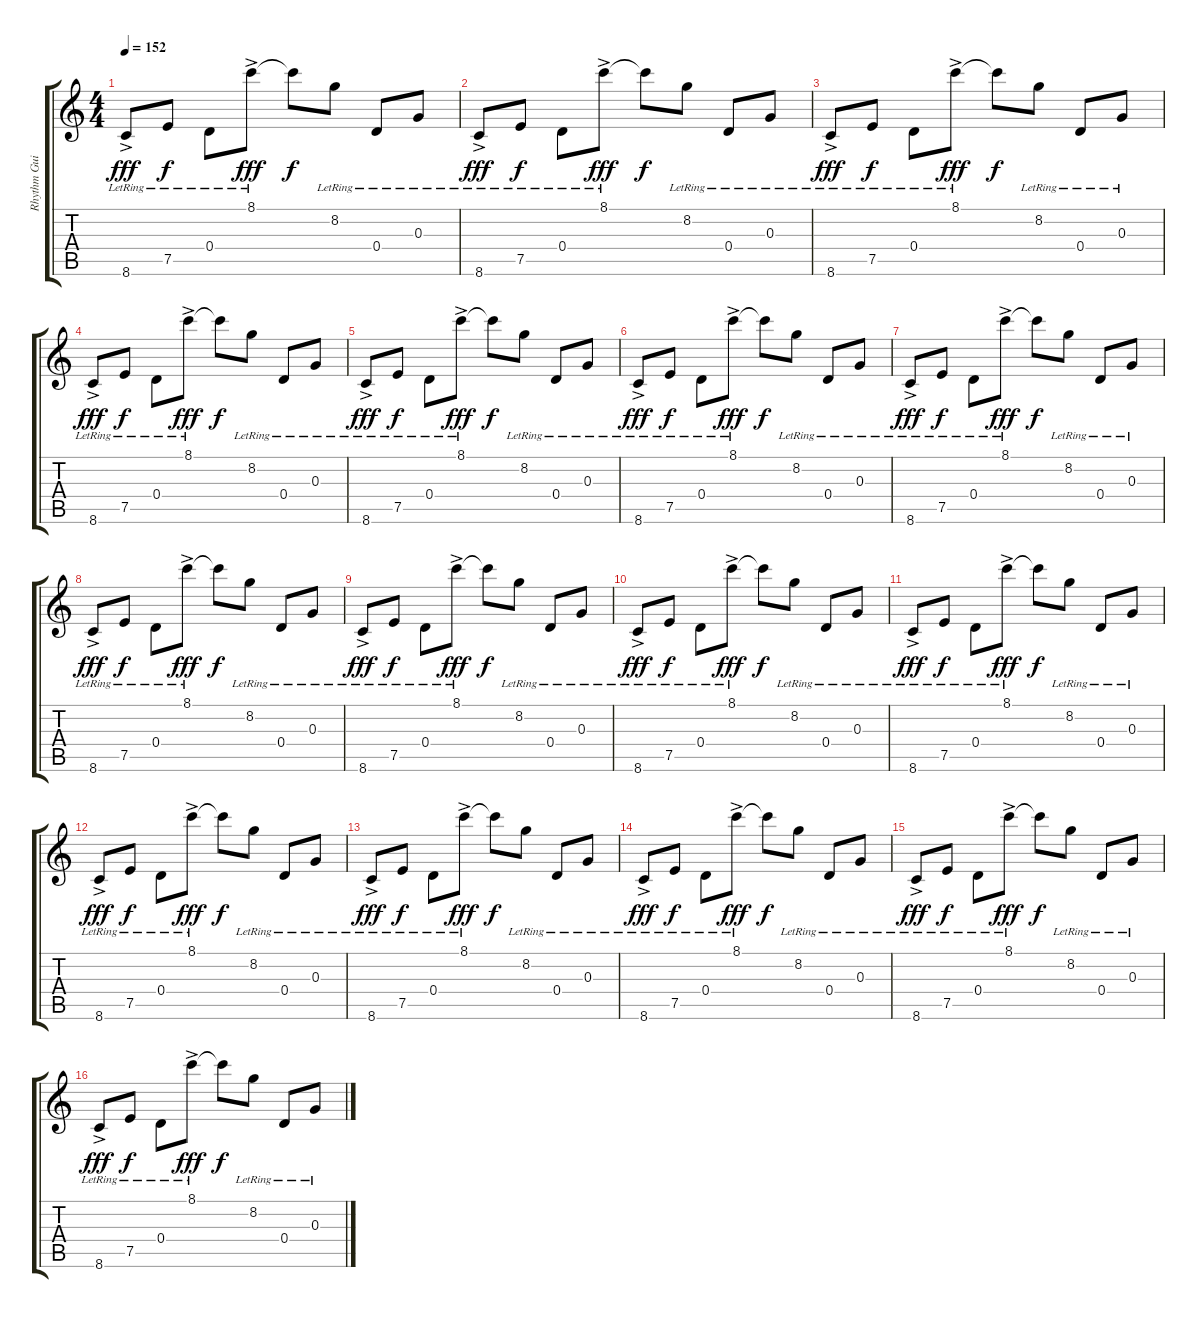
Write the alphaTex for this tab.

\track ("Rhythm Guitar 1" "Rhythm Gui") {instrument acousticguitarsteel}
\staff {score tabs}
\tuning (E4 B3 G3 D3 A2 E2) {hide}
\ts (4 4)
\tempo 152
\clef g2
\ks c
8.6{ac lr}.8{dy fff} 7.5{lr}.8{dy f} 0.4{lr}.8 8.1{ac lr}.8{dy fff} 8.1{t}.8{dy f} 8.2{lr}.8 0.4{lr}.8 0.3{lr}.8 |
8.6{ac lr}.8{dy fff} 7.5{lr}.8{dy f} 0.4{lr}.8 8.1{ac lr}.8{dy fff} 8.1{t}.8{dy f} 8.2{lr}.8 0.4{lr}.8 0.3{lr}.8 |
8.6{ac lr}.8{dy fff} 7.5{lr}.8{dy f} 0.4{lr}.8 8.1{ac lr}.8{dy fff} 8.1{t}.8{dy f} 8.2{lr}.8 0.4{lr}.8 0.3{lr}.8 |
8.6{ac lr}.8{dy fff volume 10} 7.5{lr}.8{dy f} 0.4{lr}.8 8.1{ac lr}.8{dy fff} 8.1{t}.8{dy f} 8.2{lr}.8 0.4{lr}.8 0.3{lr}.8 |
8.6{ac lr}.8{dy fff} 7.5{lr}.8{dy f} 0.4{lr}.8 8.1{ac lr}.8{dy fff} 8.1{t}.8{dy f} 8.2{lr}.8 0.4{lr}.8 0.3{lr}.8 |
8.6{ac lr}.8{dy fff} 7.5{lr}.8{dy f} 0.4{lr}.8 8.1{ac lr}.8{dy fff} 8.1{t}.8{dy f} 8.2{lr}.8 0.4{lr}.8 0.3{lr}.8 |
8.6{ac lr}.8{dy fff} 7.5{lr}.8{dy f} 0.4{lr}.8 8.1{ac lr}.8{dy fff} 8.1{t}.8{dy f} 8.2{lr}.8 0.4{lr}.8 0.3{lr}.8 |
8.6{ac lr}.8{dy fff} 7.5{lr}.8{dy f} 0.4{lr}.8 8.1{ac lr}.8{dy fff} 8.1{t}.8{dy f} 8.2{lr}.8 0.4{lr}.8 0.3{lr}.8 |
8.6{ac lr}.8{dy fff} 7.5{lr}.8{dy f} 0.4{lr}.8 8.1{ac lr}.8{dy fff} 8.1{t}.8{dy f} 8.2{lr}.8 0.4{lr}.8 0.3{lr}.8 |
8.6{ac lr}.8{dy fff} 7.5{lr}.8{dy f} 0.4{lr}.8 8.1{ac lr}.8{dy fff} 8.1{t}.8{dy f} 8.2{lr}.8 0.4{lr}.8 0.3{lr}.8 |
8.6{ac lr}.8{dy fff} 7.5{lr}.8{dy f} 0.4{lr}.8 8.1{ac lr}.8{dy fff} 8.1{t}.8{dy f} 8.2{lr}.8 0.4{lr}.8 0.3{lr}.8 |
8.6{ac lr}.8{dy fff} 7.5{lr}.8{dy f} 0.4{lr}.8 8.1{ac lr}.8{dy fff} 8.1{t}.8{dy f} 8.2{lr}.8 0.4{lr}.8 0.3{lr}.8 |
8.6{ac lr}.8{dy fff} 7.5{lr}.8{dy f} 0.4{lr}.8 8.1{ac lr}.8{dy fff} 8.1{t}.8{dy f} 8.2{lr}.8 0.4{lr}.8 0.3{lr}.8 |
8.6{ac lr}.8{dy fff volume 11} 7.5{lr}.8{dy f} 0.4{lr}.8 8.1{ac lr}.8{dy fff} 8.1{t}.8{dy f} 8.2{lr}.8 0.4{lr}.8 0.3{lr}.8 |
8.6{ac lr}.8{dy fff} 7.5{lr}.8{dy f} 0.4{lr}.8 8.1{ac lr}.8{dy fff} 8.1{t}.8{dy f} 8.2{lr}.8 0.4{lr}.8 0.3{lr}.8 |
8.6{ac lr}.8{dy fff} 7.5{lr}.8{dy f} 0.4{lr}.8 8.1{ac lr}.8{dy fff} 8.1{t}.8{dy f} 8.2{lr}.8 0.4{lr}.8 0.3{lr}.8
